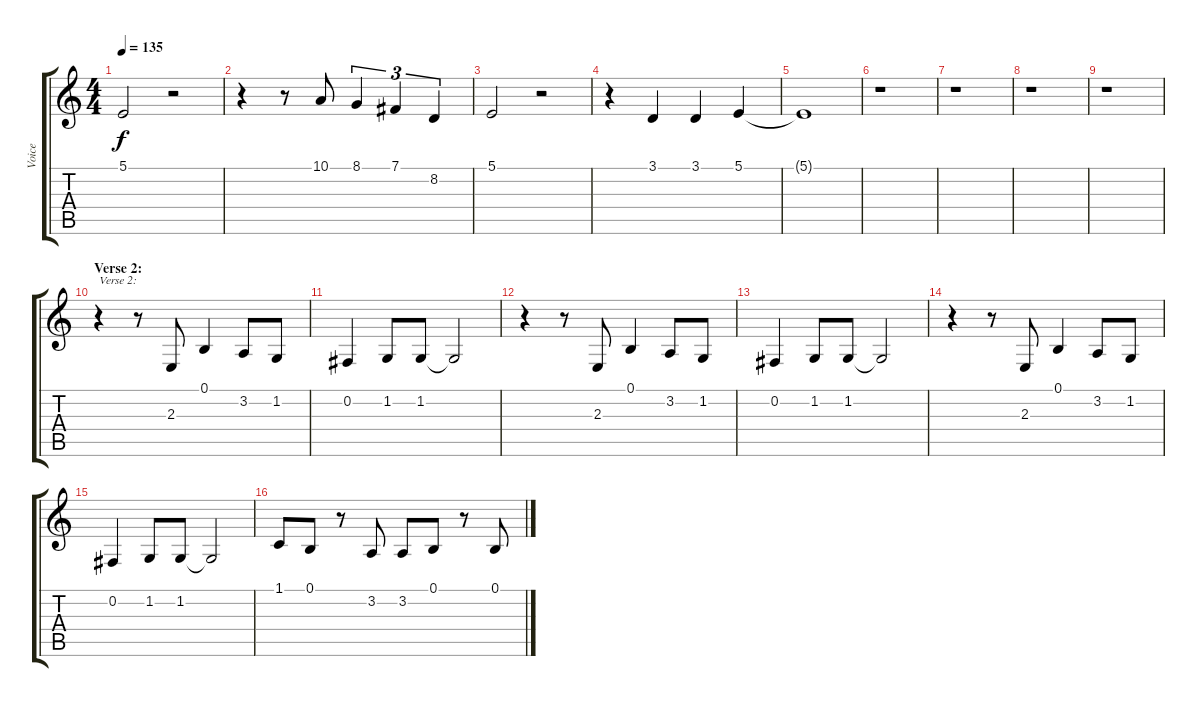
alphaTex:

\track ("Voice" "Voice") {instrument oboe}
\staff {score tabs}
\tuning (B3 Gb3 D3 A2 E2 B1) {hide}
\ts (4 4)
\tempo 135
\clef g2
\ks c
5.1.2{dy f} r.2 |
r.4 r.8 10.1.8 8.1.4{tu (3 2)} 7.1.4{tu (3 2)} 8.2.4{tu (3 2)} |
5.1.2 r.2 |
r.4 3.1.4 3.1.4 5.1.4 |
5.1{t}.1 |
r.1 |
r.1 |
r.1 |
r.1 |
\section ("" "Verse 2:")
r.4{txt "Verse 2:"} r.8 2.3.8 0.1.4 3.2.8 1.2.8 |
0.2.4 1.2.8 1.2.8 1.2{t}.2 |
r.4 r.8 2.3.8 0.1.4 3.2.8 1.2.8 |
0.2.4 1.2.8 1.2.8 1.2{t}.2 |
r.4 r.8 2.3.8 0.1.4 3.2.8 1.2.8 |
0.2.4 1.2.8 1.2.8 1.2{t}.2 |
1.1.8 0.1.8 r.8 3.2.8 3.2.8 0.1.8 r.8 0.1.8
